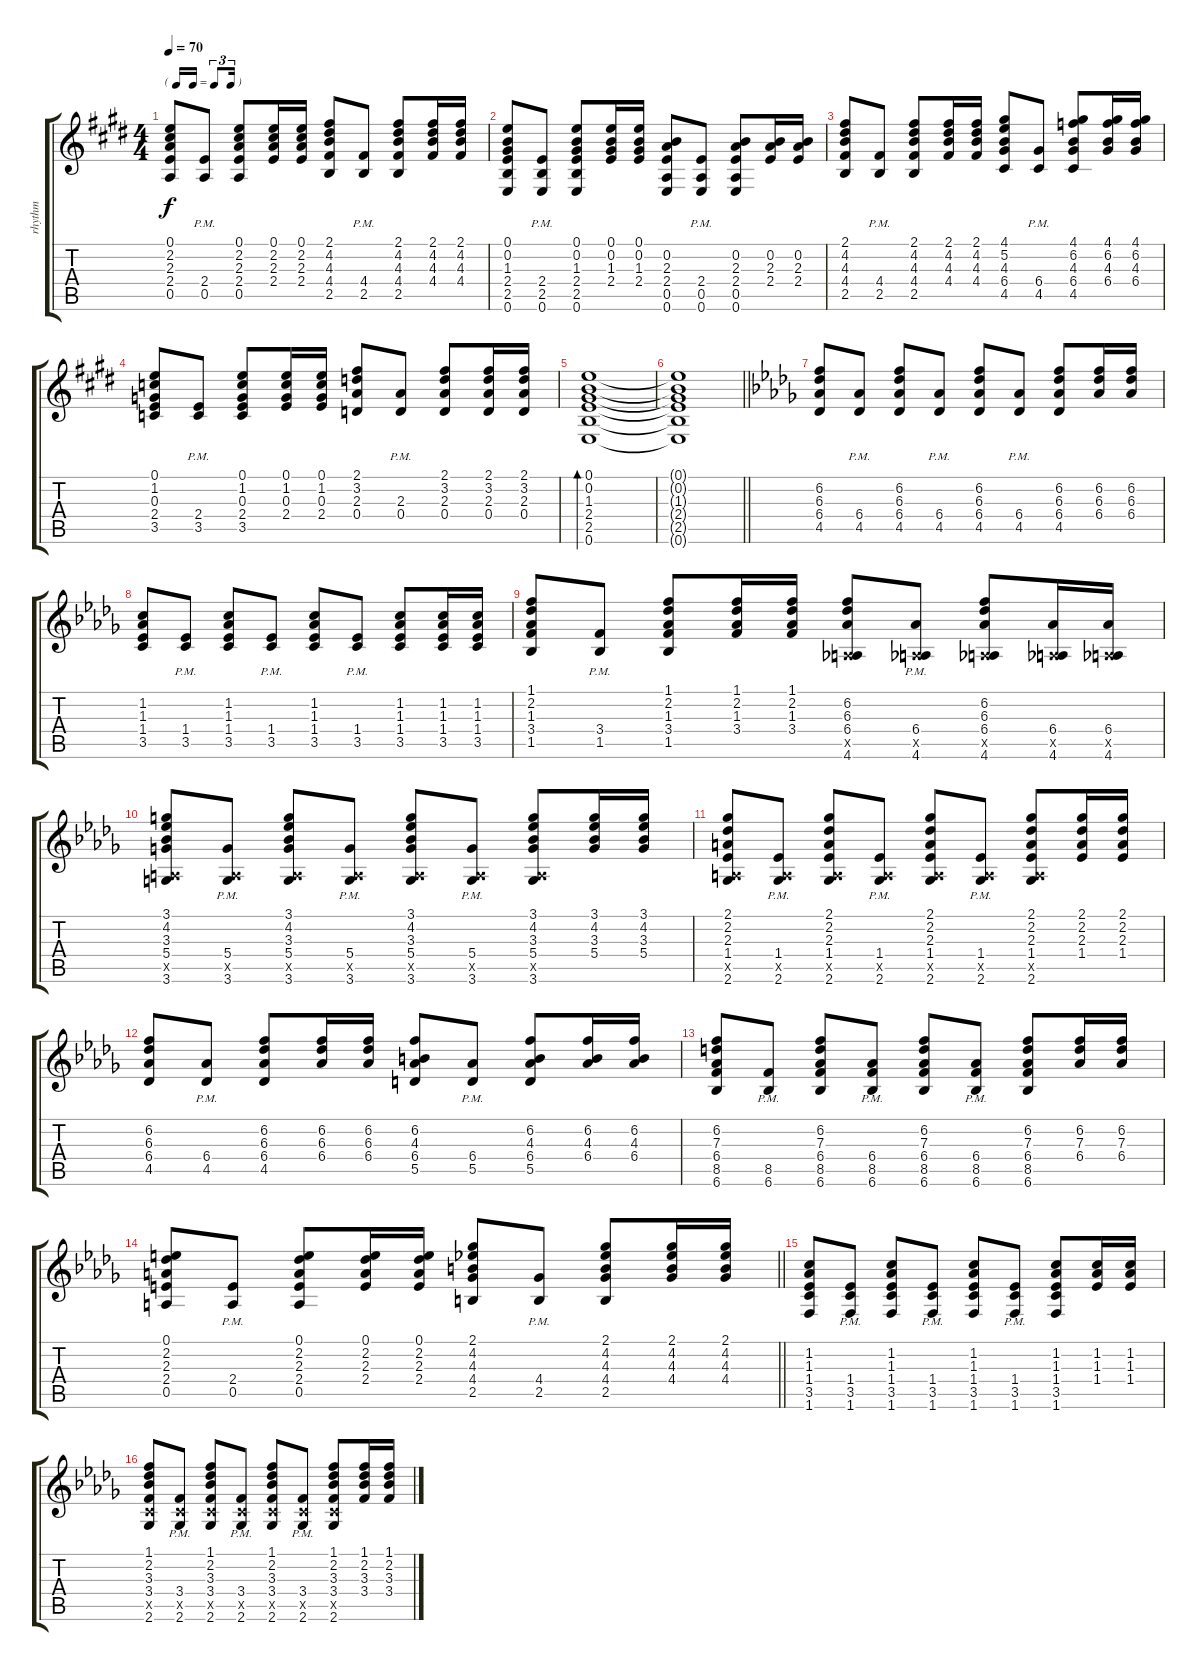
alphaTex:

\track ("rhythm" "rhythm") {instrument acousticguitarsteel}
\staff {score tabs}
\tuning (E4 B3 G3 D3 A2 E2) {hide}
\ts (4 4)
\tf triplet16th
\tempo 70
\clef g2
\ks e
(0.1 2.2 2.3 2.4 0.5).8{dy f} (2.4{pm} 0.5{pm}).8 (0.1 2.2 2.3 2.4 0.5).8 (0.1 2.2 2.3 2.4).16 (0.1 2.2 2.3 2.4).16 (2.1 4.2 4.3 4.4 2.5).8 (4.4{pm} 2.5{pm}).8 (2.1 4.2 4.3 4.4 2.5).8 (2.1 4.2 4.3 4.4).16 (2.1 4.2 4.3 4.4).16 |
(0.1 0.2 1.3 2.4 2.5 0.6).8 (2.4{pm} 2.5{pm} 0.6{pm}).8 (0.1 0.2 1.3 2.4 2.5 0.6).8 (0.1 0.2 1.3 2.4).16 (0.1 0.2 1.3 2.4).16 (0.2 2.3 2.4 0.5 0.6).8 (2.4{pm} 0.5{pm} 0.6{pm}).8 (0.2 2.3 2.4 0.5 0.6).8 (0.2 2.3 2.4).16 (0.2 2.3 2.4).16 |
(2.1 4.2 4.3 4.4 2.5).8 (4.4{pm} 2.5{pm}).8 (2.1 4.2 4.3 4.4 2.5).8 (2.1 4.2 4.3 4.4).16 (2.1 4.2 4.3 4.4).16 (4.1 5.2 4.3 6.4 4.5).8 (6.4{pm} 4.5{pm}).8 (4.1 6.2 4.3 6.4 4.5).8 (4.1 6.2 4.3 6.4).16 (4.1 6.2 4.3 6.4).16 |
(0.1 1.2 0.3 2.4 3.5).8 (2.4{pm} 3.5{pm}).8 (0.1 1.2 0.3 2.4 3.5).8 (0.1 1.2 0.3 2.4).16 (0.1 1.2 0.3 2.4).16 (2.1 3.2 2.3 0.4).8 (2.3{pm} 0.4{pm}).8 (2.1 3.2 2.3 0.4).8 (2.1 3.2 2.3 0.4).16 (2.1 3.2 2.3 0.4).16 |
(0.1 0.2 1.3 2.4 2.5 0.6).1{bd 120} |
\barLineRight lightlight
(0.1{t} 0.2{t} 1.3{t} 2.4{t} 2.5{t} 0.6{t}).1 |
\section ("" "")
\ks db
(6.2 6.3 6.4 4.5).8 (6.4{pm} 4.5{pm}).8 (6.2 6.3 6.4 4.5).8 (6.4{pm} 4.5{pm}).8 (6.2 6.3 6.4 4.5).8 (6.4{pm} 4.5{pm}).8 (6.2 6.3 6.4 4.5).8 (6.2 6.3 6.4).16 (6.2 6.3 6.4).16 |
(1.2 1.3 1.4 3.5).8 (1.4{pm} 3.5{pm}).8 (1.2 1.3 1.4 3.5).8 (1.4{pm} 3.5{pm}).8 (1.2 1.3 1.4 3.5).8 (1.4{pm} 3.5{pm}).8 (1.2 1.3 1.4 3.5).8 (1.2 1.3 1.4 3.5).16 (1.2 1.3 1.4 3.5).16 |
(1.1 2.2 1.3 3.4 1.5).8 (3.4{pm} 1.5{pm}).8 (1.1 2.2 1.3 3.4 1.5).8 (1.1 2.2 1.3 3.4).16 (1.1 2.2 1.3 3.4).16 (6.2 6.3 6.4 0.5{x} 4.6).8 (6.4{pm} 0.5{x} 4.6{pm}).8 (6.2 6.3 6.4 0.5{x} 4.6).8 (6.4 0.5{x} 4.6).16 (6.4 0.5{x} 4.6).16 |
(3.1 4.2 3.3 5.4 0.5{x} 3.6).8 (5.4{pm} 0.5{x} 3.6{pm}).8 (3.1 4.2 3.3 5.4 0.5{x} 3.6).8 (5.4{pm} 0.5{x} 3.6{pm}).8 (3.1 4.2 3.3 5.4 0.5{x} 3.6).8 (5.4{pm} 0.5{x} 3.6{pm}).8 (3.1 4.2 3.3 5.4 0.5{x} 3.6).8 (3.1 4.2 3.3 5.4).16 (3.1 4.2 3.3 5.4).16 |
(2.1 2.2 2.3 1.4 0.5{x} 2.6).8 (1.4{pm} 0.5{x} 2.6{pm}).8 (2.1 2.2 2.3 1.4 0.5{x} 2.6).8 (1.4{pm} 0.5{x} 2.6{pm}).8 (2.1 2.2 2.3 1.4 0.5{x} 2.6).8 (1.4{pm} 0.5{x} 2.6{pm}).8 (2.1 2.2 2.3 1.4 0.5{x} 2.6).8 (2.1 2.2 2.3 1.4).16 (2.1 2.2 2.3 1.4).16 |
(6.2 6.3 6.4 4.5).8 (6.4{pm} 4.5{pm}).8 (6.2 6.3 6.4 4.5).8 (6.2 6.3 6.4).16 (6.2 6.3 6.4).16 (6.2 4.3 6.4 5.5).8 (6.4{pm} 5.5{pm}).8 (6.2 4.3 6.4 5.5).8 (6.2 4.3 6.4).16 (6.2 4.3 6.4).16 |
(6.2 7.3 6.4 8.5 6.6).8 (8.5 6.6{pm}).8 (6.2 7.3 6.4 8.5 6.6).8 (6.4{pm} 8.5 6.6{pm}).8 (6.2 7.3 6.4 8.5 6.6).8 (6.4{pm} 8.5 6.6{pm}).8 (6.2 7.3 6.4 8.5 6.6).8 (6.2 7.3 6.4).16 (6.2 7.3 6.4).16 |
\barLineRight lightlight
(0.1 2.2 2.3 2.4 0.5).8 (2.4{pm} 0.5{pm}).8 (0.1 2.2 2.3 2.4 0.5).8 (0.1 2.2 2.3 2.4).16 (0.1 2.2 2.3 2.4).16 (2.1 4.2 4.3 4.4 2.5).8 (4.4{pm} 2.5{pm}).8 (2.1 4.2 4.3 4.4 2.5).8 (2.1 4.2 4.3 4.4).16 (2.1 4.2 4.3 4.4).16 |
\section ("" "")
(1.2 1.3 1.4 3.5 1.6).8 (1.4{pm} 3.5{pm} 1.6{pm}).8 (1.2 1.3 1.4 3.5 1.6).8 (1.4{pm} 3.5{pm} 1.6{pm}).8 (1.2 1.3 1.4 3.5 1.6).8 (1.4{pm} 3.5 1.6{pm}).8 (1.2 1.3 1.4 3.5 1.6).8 (1.2 1.3 1.4).16 (1.2 1.3 1.4).16 |
(1.1 2.2 3.3 3.4 3.5{x} 2.6).8 (3.4{pm} 3.5{x} 2.6{pm}).8 (1.1 2.2 3.3 3.4 3.5{x} 2.6).8 (3.4{pm} 3.5{x} 2.6{pm}).8 (1.1 2.2 3.3 3.4 3.5{x} 2.6).8 (3.4{pm} 3.5{x} 2.6{pm}).8 (1.1 2.2 3.3 3.4 3.5{x} 2.6).8 (1.1 2.2 3.3 3.4).16 (1.1 2.2 3.3 3.4).16
